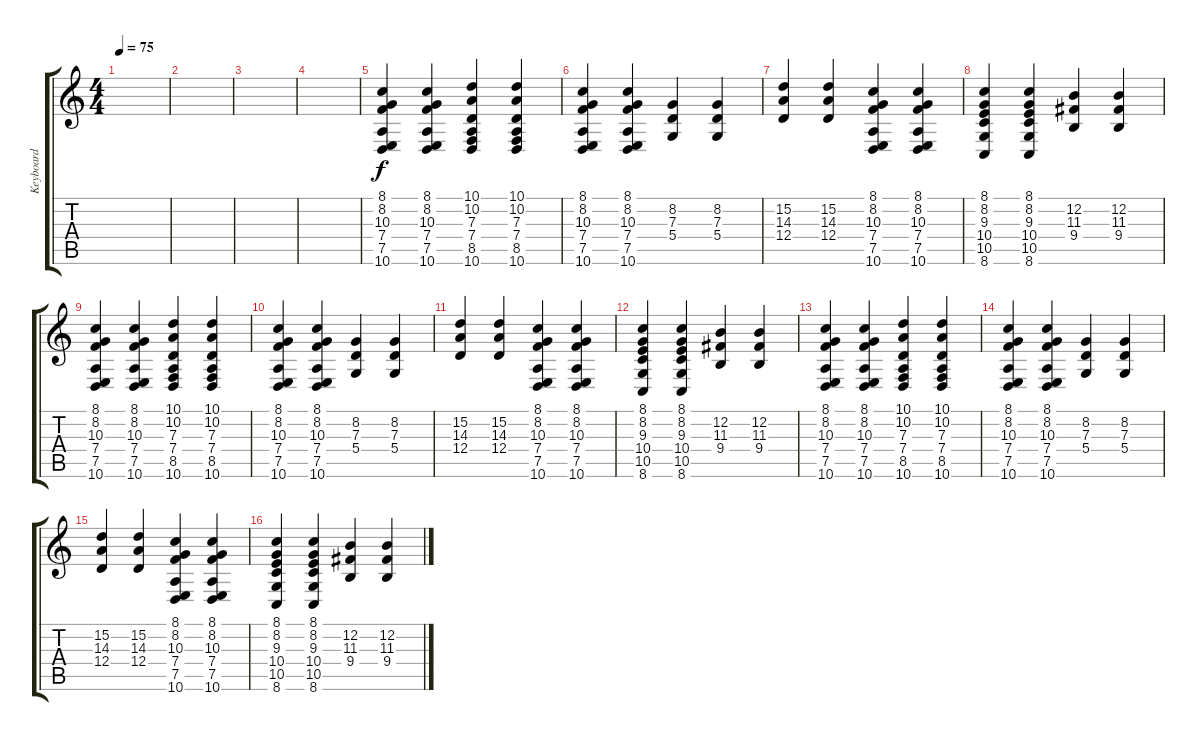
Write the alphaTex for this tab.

\track ("Keyboard" "Keyboard") {instrument stringensemble1}
\staff {score tabs}
\tuning (E4 B3 G3 D3 A2 E2) {hide}
\ts (4 4)
\tempo 75
\clef g2
\ks c
|
|
|
|
(8.1 8.2 10.3 7.4 7.5 10.6).4 (8.1 8.2 10.3 7.4 7.5 10.6).4 (10.1 10.2 7.3 7.4 8.5 10.6).4 (10.1 10.2 7.3 7.4 8.5 10.6).4 |
(8.1 8.2 10.3 7.4 7.5 10.6).4 (8.1 8.2 10.3 7.4 7.5 10.6).4 (8.2 7.3 5.4).4 (8.2 7.3 5.4).4 |
(15.2 14.3 12.4).4 (15.2 14.3 12.4).4 (8.1 8.2 10.3 7.4 7.5 10.6).4 (8.1 8.2 10.3 7.4 7.5 10.6).4 |
(8.1 8.2 9.3 10.4 10.5 8.6).4 (8.1 8.2 9.3 10.4 10.5 8.6).4 (12.2 11.3 9.4).4 (12.2 11.3 9.4).4 |
(8.1 8.2 10.3 7.4 7.5 10.6).4 (8.1 8.2 10.3 7.4 7.5 10.6).4 (10.1 10.2 7.3 7.4 8.5 10.6).4 (10.1 10.2 7.3 7.4 8.5 10.6).4 |
(8.1 8.2 10.3 7.4 7.5 10.6).4 (8.1 8.2 10.3 7.4 7.5 10.6).4 (8.2 7.3 5.4).4 (8.2 7.3 5.4).4 |
(15.2 14.3 12.4).4 (15.2 14.3 12.4).4 (8.1 8.2 10.3 7.4 7.5 10.6).4 (8.1 8.2 10.3 7.4 7.5 10.6).4 |
(8.1 8.2 9.3 10.4 10.5 8.6).4 (8.1 8.2 9.3 10.4 10.5 8.6).4 (12.2 11.3 9.4).4 (12.2 11.3 9.4).4 |
(8.1 8.2 10.3 7.4 7.5 10.6).4 (8.1 8.2 10.3 7.4 7.5 10.6).4 (10.1 10.2 7.3 7.4 8.5 10.6).4 (10.1 10.2 7.3 7.4 8.5 10.6).4 |
(8.1 8.2 10.3 7.4 7.5 10.6).4 (8.1 8.2 10.3 7.4 7.5 10.6).4 (8.2 7.3 5.4).4 (8.2 7.3 5.4).4 |
(15.2 14.3 12.4).4 (15.2 14.3 12.4).4 (8.1 8.2 10.3 7.4 7.5 10.6).4 (8.1 8.2 10.3 7.4 7.5 10.6).4 |
(8.1 8.2 9.3 10.4 10.5 8.6).4 (8.1 8.2 9.3 10.4 10.5 8.6).4 (12.2 11.3 9.4).4 (12.2 11.3 9.4).4
